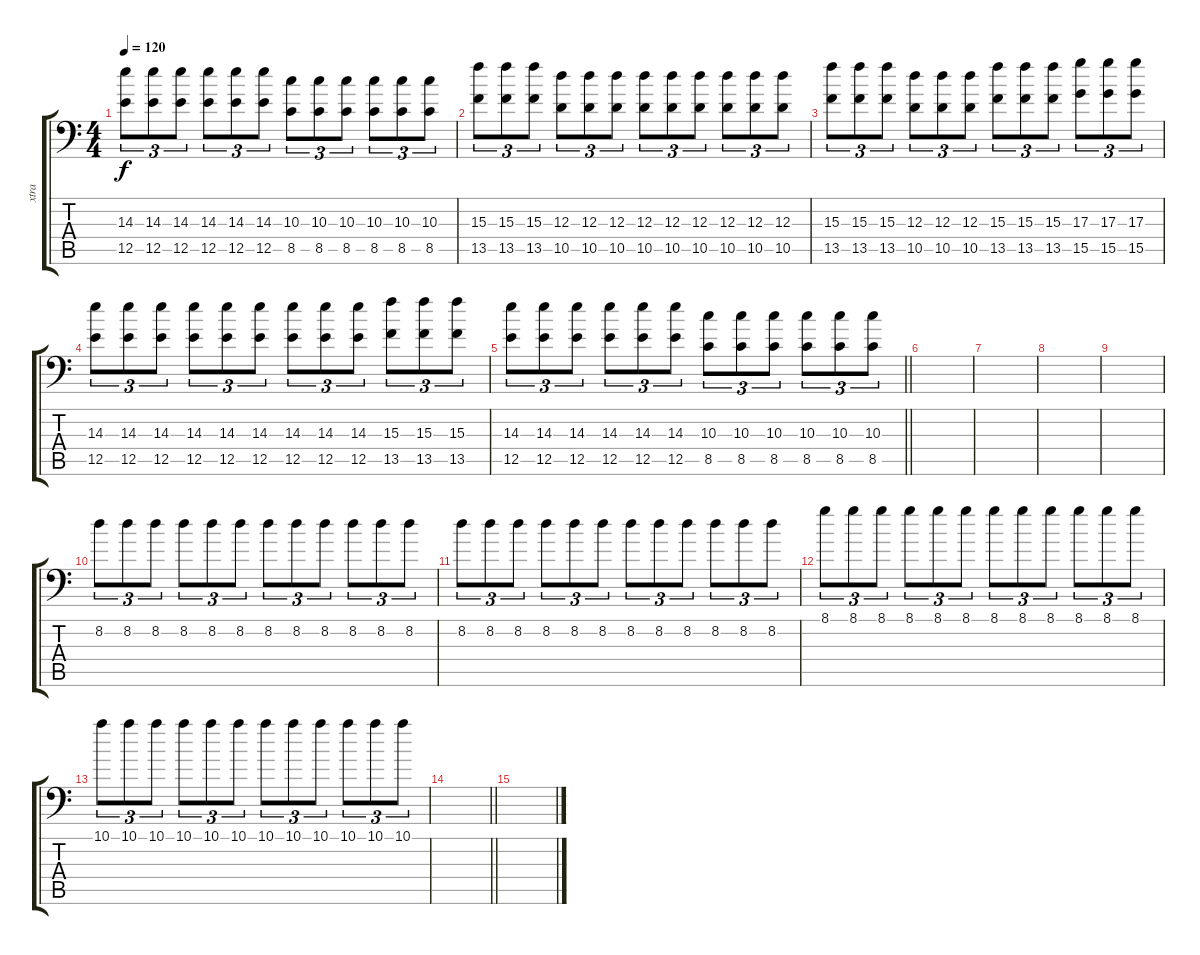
\track ("xtra" "xtra") {instrument distortionguitar}
\staff {score tabs}
\tuning (B3 Gb3 D3 A2 E2 A1) {hide}
\ts (4 4)
\tempo 120
\clef f4
\ks c
(14.3 12.5).8{tu (3 2) dy f} (14.3 12.5).8{tu (3 2)} (14.3 12.5).8{tu (3 2)} (14.3 12.5).8{tu (3 2)} (14.3 12.5).8{tu (3 2)} (14.3 12.5).8{tu (3 2)} (10.3 8.5).8{tu (3 2)} (10.3 8.5).8{tu (3 2)} (10.3 8.5).8{tu (3 2)} (10.3 8.5).8{tu (3 2)} (10.3 8.5).8{tu (3 2)} (10.3 8.5).8{tu (3 2)} |
(15.3 13.5).8{tu (3 2)} (15.3 13.5).8{tu (3 2)} (15.3 13.5).8{tu (3 2)} (12.3 10.5).8{tu (3 2)} (12.3 10.5).8{tu (3 2)} (12.3 10.5).8{tu (3 2)} (12.3 10.5).8{tu (3 2)} (12.3 10.5).8{tu (3 2)} (12.3 10.5).8{tu (3 2)} (12.3 10.5).8{tu (3 2)} (12.3 10.5).8{tu (3 2)} (12.3 10.5).8{tu (3 2)} |
(15.3 13.5).8{tu (3 2)} (15.3 13.5).8{tu (3 2)} (15.3 13.5).8{tu (3 2)} (12.3 10.5).8{tu (3 2)} (12.3 10.5).8{tu (3 2)} (12.3 10.5).8{tu (3 2)} (15.3 13.5).8{tu (3 2)} (15.3 13.5).8{tu (3 2)} (15.3 13.5).8{tu (3 2)} (17.3 15.5).8{tu (3 2)} (17.3 15.5).8{tu (3 2)} (17.3 15.5).8{tu (3 2)} |
(14.3 12.5).8{tu (3 2)} (14.3 12.5).8{tu (3 2)} (14.3 12.5).8{tu (3 2)} (14.3 12.5).8{tu (3 2)} (14.3 12.5).8{tu (3 2)} (14.3 12.5).8{tu (3 2)} (14.3 12.5).8{tu (3 2)} (14.3 12.5).8{tu (3 2)} (14.3 12.5).8{tu (3 2)} (15.3 13.5).8{tu (3 2)} (15.3 13.5).8{tu (3 2)} (15.3 13.5).8{tu (3 2)} |
\barLineRight lightlight
(14.3 12.5).8{tu (3 2)} (14.3 12.5).8{tu (3 2)} (14.3 12.5).8{tu (3 2)} (14.3 12.5).8{tu (3 2)} (14.3 12.5).8{tu (3 2)} (14.3 12.5).8{tu (3 2)} (10.3 8.5).8{tu (3 2)} (10.3 8.5).8{tu (3 2)} (10.3 8.5).8{tu (3 2)} (10.3 8.5).8{tu (3 2)} (10.3 8.5).8{tu (3 2)} (10.3 8.5).8{tu (3 2)} |
\section ("" "")
|
|
|
|
8.2.8{tu (3 2)} 8.2.8{tu (3 2)} 8.2.8{tu (3 2)} 8.2.8{tu (3 2)} 8.2.8{tu (3 2)} 8.2.8{tu (3 2)} 8.2.8{tu (3 2)} 8.2.8{tu (3 2)} 8.2.8{tu (3 2)} 8.2.8{tu (3 2)} 8.2.8{tu (3 2)} 8.2.8{tu (3 2)} |
8.2.8{tu (3 2)} 8.2.8{tu (3 2)} 8.2.8{tu (3 2)} 8.2.8{tu (3 2)} 8.2.8{tu (3 2)} 8.2.8{tu (3 2)} 8.2.8{tu (3 2)} 8.2.8{tu (3 2)} 8.2.8{tu (3 2)} 8.2.8{tu (3 2)} 8.2.8{tu (3 2)} 8.2.8{tu (3 2)} |
8.1.8{tu (3 2)} 8.1.8{tu (3 2)} 8.1.8{tu (3 2)} 8.1.8{tu (3 2)} 8.1.8{tu (3 2)} 8.1.8{tu (3 2)} 8.1.8{tu (3 2)} 8.1.8{tu (3 2)} 8.1.8{tu (3 2)} 8.1.8{tu (3 2)} 8.1.8{tu (3 2)} 8.1.8{tu (3 2)} |
10.1.8{tu (3 2)} 10.1.8{tu (3 2)} 10.1.8{tu (3 2)} 10.1.8{tu (3 2)} 10.1.8{tu (3 2)} 10.1.8{tu (3 2)} 10.1.8{tu (3 2)} 10.1.8{tu (3 2)} 10.1.8{tu (3 2)} 10.1.8{tu (3 2)} 10.1.8{tu (3 2)} 10.1.8{tu (3 2)} |
\barLineRight lightlight
|
\section ("" "")
